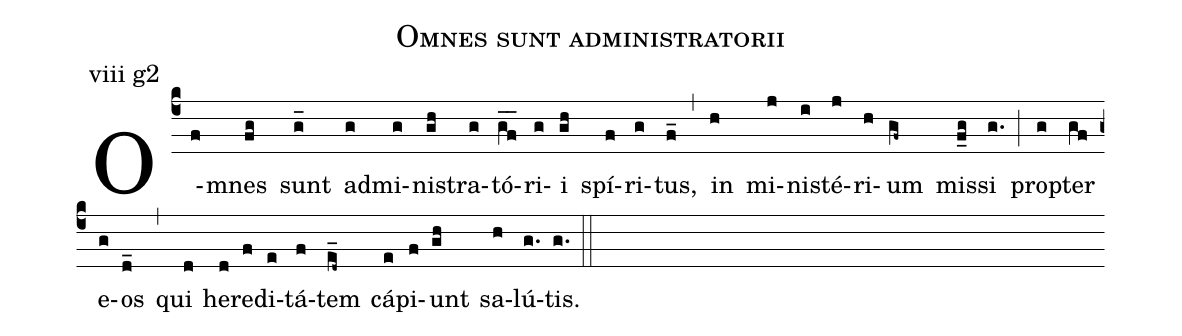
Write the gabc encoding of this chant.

name: Omnes sunt administratorii;
annotation: viii g2;
mode: 8;
%%
(c4)
O(f)mnes(fg) sunt(g_) ad(g)mi(g)ni(gh)stra(g)tó(g_f_)ri(g)i(gh) spí(f)ri(g)tus,(f_) (,)
in(h) mi(j)ni(i)sté(j)ri(h)um(gf~) mis(f_g)si(g.) (;)
pro(g)pter(gf) e(g)os(d_) (,)
qui(d) he(d)re(f)di(e)tá(f)tem(e_d~) cá(e)pi(f)unt(gh) sa(h)lú(g.)tis.(g.) (::)
